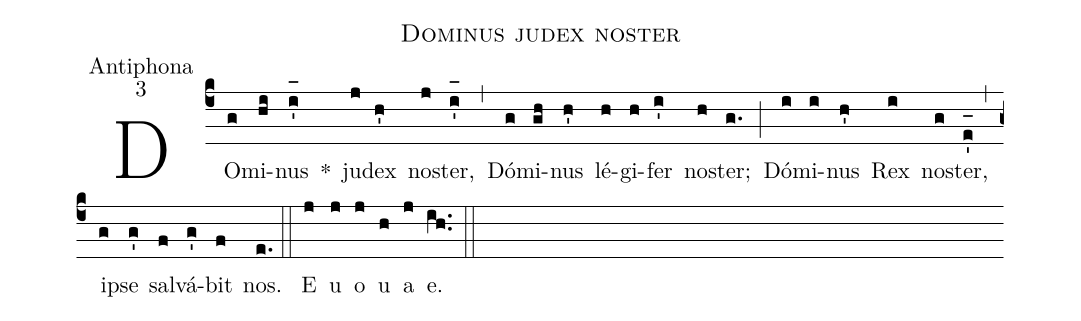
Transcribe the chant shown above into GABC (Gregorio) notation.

name:Dominus judex noster;
office-part:Antiphona;
mode:3;
%%
(c4) DO(g)mi(hi)nus(i'_[oh:h]) *() ju(j)dex(h') no(j)ster,(i'_[oh:h]) (,) Dó(g)mi(gh)nus(h') lé(h)gi(h)fer(i') no(h)ster;(g.) (;) Dó(i)mi(i)nus(h') Rex(i) no(g)ster,(e'_[oh:h]) (,) i(g)pse(g') sal(f)vá(g')bit(f) nos.(e.) (::) <eu>E(j) u(j) o(j) u(h) a(j) e.</eu>(ih..) (::)
